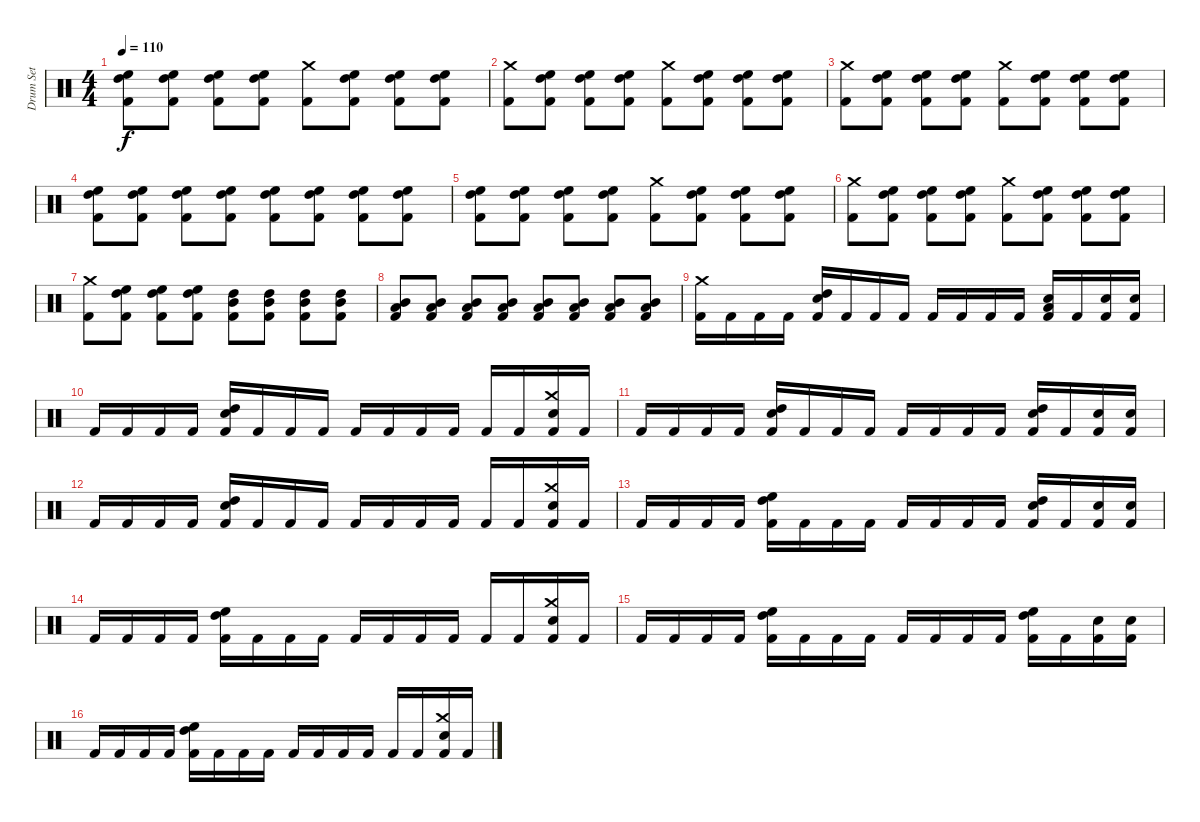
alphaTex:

\track ("Drum Set" "Drum Set") {instrument percussion}
\staff {score}
\articulation defaults
\ts (4 4)
\tempo 110
\clef neutral
\ks c
("High Floor Tom (hit)" "High Tom (hit)" "Kick (hit) 2").8{dy f} ("High Floor Tom (hit)" "High Tom (hit)" "Kick (hit) 2").8 ("High Floor Tom (hit)" "High Tom (hit)" "Kick (hit) 2").8 ("High Floor Tom (hit)" "High Tom (hit)" "Kick (hit) 2").8 ("Crash medium (hit)" "Kick (hit) 2").8 ("High Floor Tom (hit)" "High Tom (hit)" "Kick (hit) 2").8 ("High Floor Tom (hit)" "High Tom (hit)" "Kick (hit) 2").8 ("High Floor Tom (hit)" "High Tom (hit)" "Kick (hit) 2").8 |
("Crash medium (hit)" "Kick (hit) 2").8 ("High Floor Tom (hit)" "High Tom (hit)" "Kick (hit) 2").8 ("High Floor Tom (hit)" "High Tom (hit)" "Kick (hit) 2").8 ("High Floor Tom (hit)" "High Tom (hit)" "Kick (hit) 2").8 ("Crash medium (hit)" "Kick (hit) 2").8 ("High Floor Tom (hit)" "High Tom (hit)" "Kick (hit) 2").8 ("High Floor Tom (hit)" "High Tom (hit)" "Kick (hit) 2").8 ("High Floor Tom (hit)" "High Tom (hit)" "Kick (hit) 2").8 |
("Crash medium (hit)" "Kick (hit) 2").8 ("High Floor Tom (hit)" "High Tom (hit)" "Kick (hit) 2").8 ("High Floor Tom (hit)" "High Tom (hit)" "Kick (hit) 2").8 ("High Floor Tom (hit)" "High Tom (hit)" "Kick (hit) 2").8 ("Crash medium (hit)" "Kick (hit) 2").8 ("High Floor Tom (hit)" "High Tom (hit)" "Kick (hit) 2").8 ("High Floor Tom (hit)" "High Tom (hit)" "Kick (hit) 2").8 ("High Floor Tom (hit)" "High Tom (hit)" "Kick (hit) 2").8 |
("High Floor Tom (hit)" "High Tom (hit)" "Kick (hit) 2").8 ("High Floor Tom (hit)" "High Tom (hit)" "Kick (hit) 2").8 ("High Floor Tom (hit)" "High Tom (hit)" "Kick (hit) 2").8 ("High Floor Tom (hit)" "High Tom (hit)" "Kick (hit) 2").8 ("High Floor Tom (hit)" "High Tom (hit)" "Kick (hit) 2").8 ("High Floor Tom (hit)" "High Tom (hit)" "Kick (hit) 2").8 ("High Floor Tom (hit)" "High Tom (hit)" "Kick (hit) 2").8 ("High Floor Tom (hit)" "High Tom (hit)" "Kick (hit) 2").8 |
("High Floor Tom (hit)" "High Tom (hit)" "Kick (hit) 2").8 ("High Floor Tom (hit)" "High Tom (hit)" "Kick (hit) 2").8 ("High Floor Tom (hit)" "High Tom (hit)" "Kick (hit) 2").8 ("High Floor Tom (hit)" "High Tom (hit)" "Kick (hit) 2").8 ("Crash medium (hit)" "Kick (hit) 2").8 ("High Floor Tom (hit)" "High Tom (hit)" "Kick (hit) 2").8 ("High Floor Tom (hit)" "High Tom (hit)" "Kick (hit) 2").8 ("High Floor Tom (hit)" "High Tom (hit)" "Kick (hit) 2").8 |
("Crash medium (hit)" "Kick (hit) 2").8 ("High Floor Tom (hit)" "High Tom (hit)" "Kick (hit) 2").8 ("High Floor Tom (hit)" "High Tom (hit)" "Kick (hit) 2").8 ("High Floor Tom (hit)" "High Tom (hit)" "Kick (hit) 2").8 ("Crash medium (hit)" "Kick (hit) 2").8 ("High Floor Tom (hit)" "High Tom (hit)" "Kick (hit) 2").8 ("High Floor Tom (hit)" "High Tom (hit)" "Kick (hit) 2").8 ("High Floor Tom (hit)" "High Tom (hit)" "Kick (hit) 2").8 |
("Crash medium (hit)" "Kick (hit) 2").8 ("High Floor Tom (hit)" "High Tom (hit)" "Kick (hit) 2").8 ("High Floor Tom (hit)" "High Tom (hit)" "Kick (hit) 2").8 ("High Floor Tom (hit)" "High Tom (hit)" "Kick (hit) 2").8 ("High Tom (hit)" "Mid Tom (hit)" "Kick (hit) 2").8 ("High Tom (hit)" "Mid Tom (hit)" "Kick (hit) 2").8 ("High Tom (hit)" "Mid Tom (hit)" "Kick (hit) 2").8 ("High Tom (hit)" "Mid Tom (hit)" "Kick (hit) 2").8 |
("Mid Tom (hit)" "Low Tom (hit)" "Kick (hit) 2").8 ("Mid Tom (hit)" "Low Tom (hit)" "Kick (hit) 2").8 ("Mid Tom (hit)" "Low Tom (hit)" "Kick (hit) 2").8 ("Mid Tom (hit)" "Low Tom (hit)" "Kick (hit) 2").8 ("Mid Tom (hit)" "Low Tom (hit)" "Kick (hit) 2").8 ("Mid Tom (hit)" "Low Tom (hit)" "Kick (hit) 2").8 ("Mid Tom (hit)" "Low Tom (hit)" "Kick (hit) 2").8 ("Mid Tom (hit)" "Low Tom (hit)" "Kick (hit) 2").8 |
("Crash medium (hit)" "Kick (hit) 2").16 "Kick (hit) 2".16 "Kick (hit) 2".16 "Kick (hit) 2".16 ("Snare (hit) 2" "High Tom (hit)" "Kick (hit) 2").16 "Kick (hit) 2".16 "Kick (hit) 2".16 "Kick (hit) 2".16 "Kick (hit) 2".16 "Kick (hit) 2".16 "Kick (hit) 2".16 "Kick (hit) 2".16 ("Snare (hit) 2" "Low Tom (hit)" "Kick (hit) 2").16 "Kick (hit) 2".16 ("Snare (hit) 2" "Kick (hit) 2").16 ("Snare (hit) 2" "Kick (hit) 2").16 |
"Kick (hit) 2".16 "Kick (hit) 2".16 "Kick (hit) 2".16 "Kick (hit) 2".16 ("Snare (hit) 2" "High Tom (hit)" "Kick (hit) 2").16 "Kick (hit) 2".16 "Kick (hit) 2".16 "Kick (hit) 2".16 "Kick (hit) 2".16 "Kick (hit) 2".16 "Kick (hit) 2".16 "Kick (hit) 2".16 "Kick (hit) 2".16 "Kick (hit) 2".16 ("Crash medium (hit)" "Snare (hit) 2" "Kick (hit) 2").16 "Kick (hit) 2".16 |
"Kick (hit) 2".16 "Kick (hit) 2".16 "Kick (hit) 2".16 "Kick (hit) 2".16 ("Snare (hit) 2" "High Tom (hit)" "Kick (hit) 2").16 "Kick (hit) 2".16 "Kick (hit) 2".16 "Kick (hit) 2".16 "Kick (hit) 2".16 "Kick (hit) 2".16 "Kick (hit) 2".16 "Kick (hit) 2".16 ("Snare (hit) 2" "High Tom (hit)" "Kick (hit) 2").16 "Kick (hit) 2".16 ("Snare (hit) 2" "Kick (hit) 2").16 ("Snare (hit) 2" "Kick (hit) 2").16 |
"Kick (hit) 2".16 "Kick (hit) 2".16 "Kick (hit) 2".16 "Kick (hit) 2".16 ("Snare (hit) 2" "High Tom (hit)" "Kick (hit) 2").16 "Kick (hit) 2".16 "Kick (hit) 2".16 "Kick (hit) 2".16 "Kick (hit) 2".16 "Kick (hit) 2".16 "Kick (hit) 2".16 "Kick (hit) 2".16 "Kick (hit) 2".16 "Kick (hit) 2".16 ("Crash medium (hit)" "Snare (hit) 2" "Kick (hit) 2").16 "Kick (hit) 2".16 |
"Kick (hit) 2".16 "Kick (hit) 2".16 "Kick (hit) 2".16 "Kick (hit) 2".16 ("High Floor Tom (hit)" "High Tom (hit)" "Kick (hit) 2").16 "Kick (hit) 2".16 "Kick (hit) 2".16 "Kick (hit) 2".16 "Kick (hit) 2".16 "Kick (hit) 2".16 "Kick (hit) 2".16 "Kick (hit) 2".16 ("Snare (hit) 2" "High Tom (hit)" "Kick (hit) 2").16 "Kick (hit) 2".16 ("Snare (hit) 2" "Kick (hit) 2").16 ("Snare (hit) 2" "Kick (hit) 2").16 |
"Kick (hit) 2".16 "Kick (hit) 2".16 "Kick (hit) 2".16 "Kick (hit) 2".16 ("High Floor Tom (hit)" "High Tom (hit)" "Kick (hit) 2").16 "Kick (hit) 2".16 "Kick (hit) 2".16 "Kick (hit) 2".16 "Kick (hit) 2".16 "Kick (hit) 2".16 "Kick (hit) 2".16 "Kick (hit) 2".16 "Kick (hit) 2".16 "Kick (hit) 2".16 ("Crash medium (hit)" "Snare (hit) 2" "Kick (hit) 2").16 "Kick (hit) 2".16 |
"Kick (hit) 2".16 "Kick (hit) 2".16 "Kick (hit) 2".16 "Kick (hit) 2".16 ("High Floor Tom (hit)" "High Tom (hit)" "Kick (hit) 2").16 "Kick (hit) 2".16 "Kick (hit) 2".16 "Kick (hit) 2".16 "Kick (hit) 2".16 "Kick (hit) 2".16 "Kick (hit) 2".16 "Kick (hit) 2".16 ("High Floor Tom (hit)" "High Tom (hit)" "Kick (hit) 2").16 "Kick (hit) 2".16 ("Snare (hit) 2" "Kick (hit) 2").16 ("Snare (hit) 2" "Kick (hit) 2").16 |
"Kick (hit) 2".16 "Kick (hit) 2".16 "Kick (hit) 2".16 "Kick (hit) 2".16 ("High Floor Tom (hit)" "High Tom (hit)" "Kick (hit) 2").16 "Kick (hit) 2".16 "Kick (hit) 2".16 "Kick (hit) 2".16 "Kick (hit) 2".16 "Kick (hit) 2".16 "Kick (hit) 2".16 "Kick (hit) 2".16 "Kick (hit) 2".16 "Kick (hit) 2".16 ("Crash medium (hit)" "Snare (hit) 2" "Kick (hit) 2").16 "Kick (hit) 2".16
